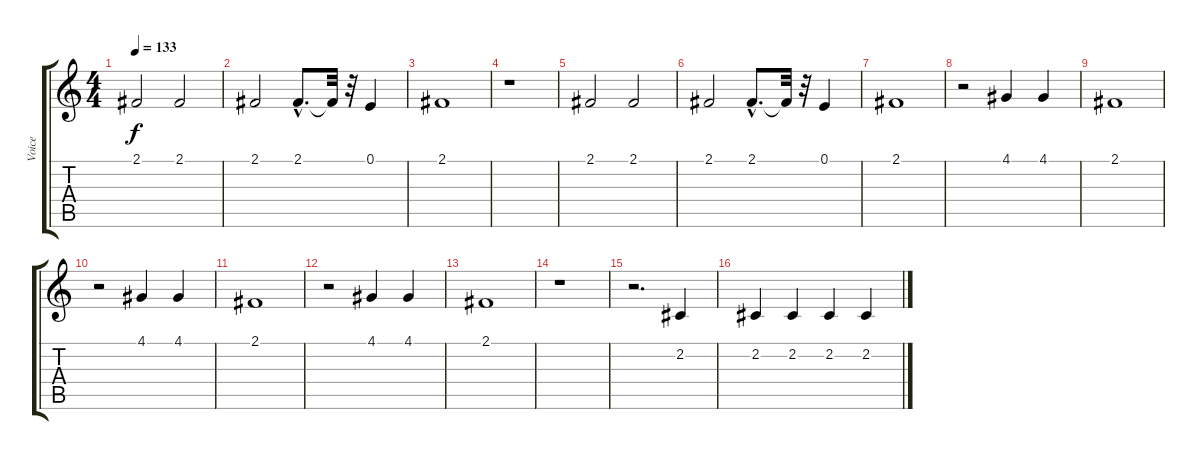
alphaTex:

\track ("Voice" "Voice") {instrument tenorsax}
\staff {score tabs}
\tuning (E4 B3 G3 D3 A2 E2) {hide}
\ts (4 4)
\tempo 133
\clef g2
\ks c
2.1.2{dy f} 2.1.2 |
2.1.2 2.1{hac}.8{d} 2.1{t}.32 r.32 0.1.4 |
2.1.1 |
r.1 |
2.1.2 2.1.2 |
2.1.2 2.1{hac}.8{d} 2.1{t}.32 r.32 0.1.4 |
2.1.1 |
r.2 4.1.4 4.1.4 |
2.1.1 |
r.2 4.1.4 4.1.4 |
2.1.1 |
r.2 4.1.4 4.1.4 |
2.1.1 |
r.1 |
r.2{d} 2.2.4 |
2.2.4 2.2.4 2.2.4 2.2.4
